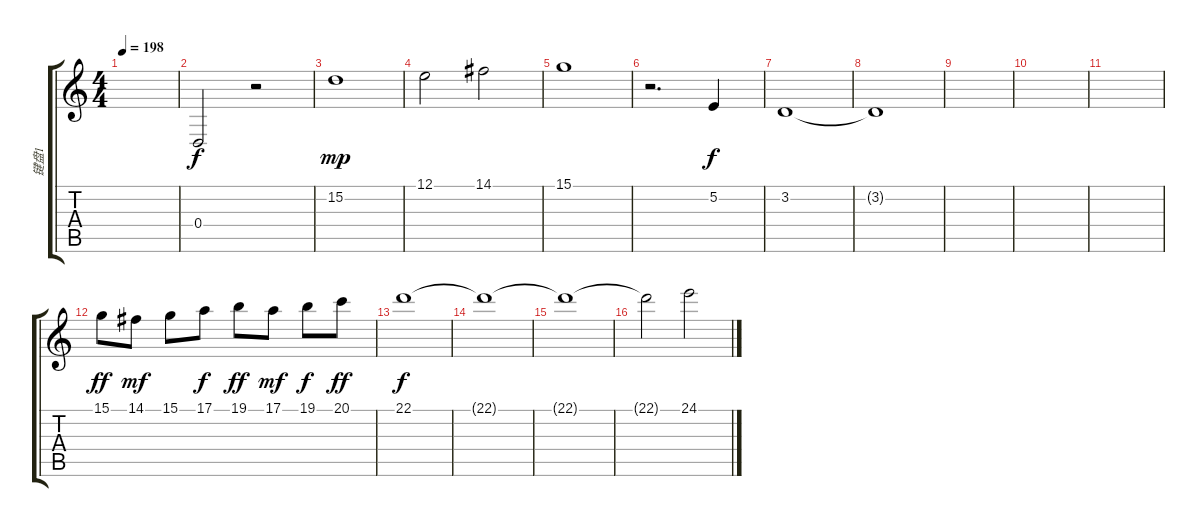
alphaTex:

\track ("键盘1" "键盘1") {instrument stringensemble1}
\staff {score tabs}
\tuning (E4 B3 G3 D3 A2 E2) {hide}
\ts (4 4)
\tempo 198
\clef g2
\ks c
|
0.4.2{dy f} r.2 |
15.2.1{dy mp} |
12.1.2 14.1.2 |
15.1.1 |
r.2{d} 5.2.4{dy f} |
3.2.1 |
3.2{t}.1 |
|
|
|
15.1.8{dy ff} 14.1.8{dy mf} 15.1.8 17.1.8{dy f} 19.1.8{dy ff} 17.1.8{dy mf} 19.1.8{dy f} 20.1.8{dy ff} |
22.1.1{dy f} |
22.1{t}.1 |
22.1{t}.1 |
22.1{t}.2 24.1.2
